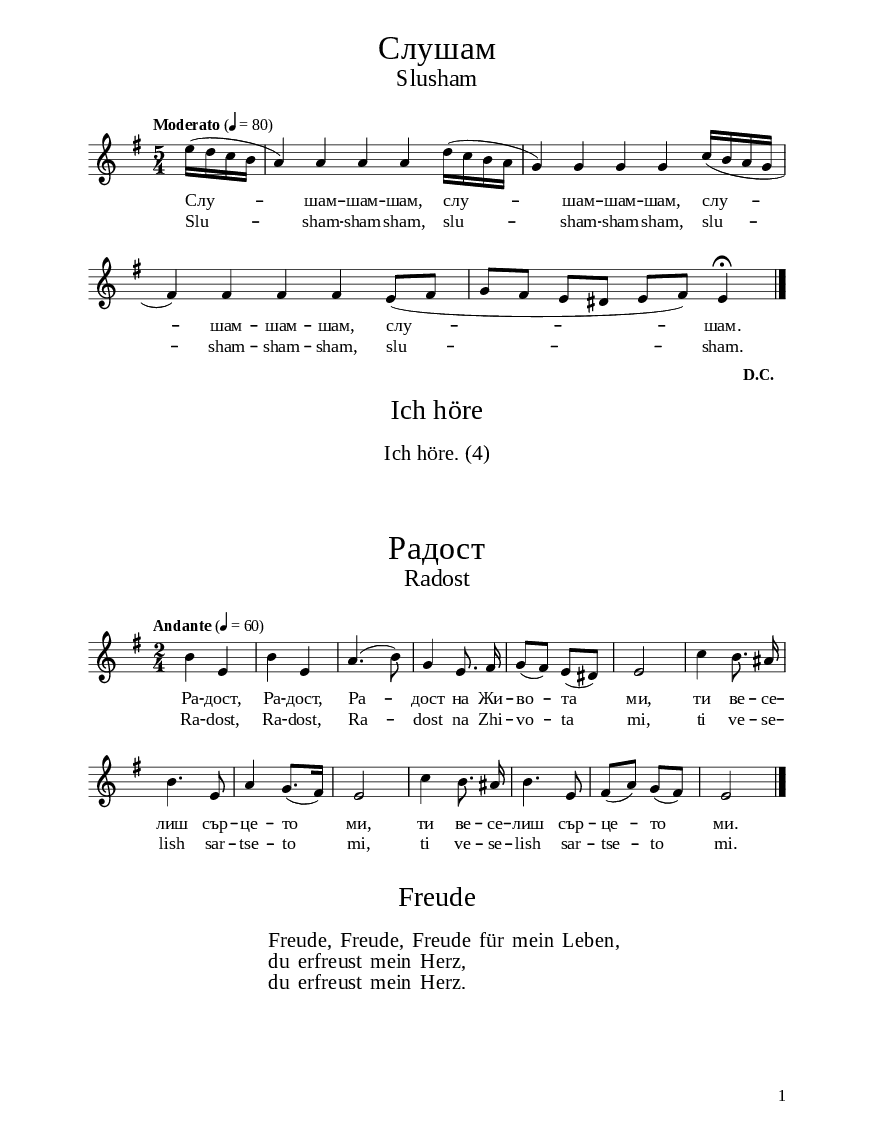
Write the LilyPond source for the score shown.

\version "2.24.0"

% include paper part and global functions
\include "include/globals.ily"

\bookpart {
  \include "include/bookpart-paper.ily"
  \score {
    \include "include/score-layout.ily"
    \new Voice \absolute {
      \clef treble
      \key g \major
      \time 5/4
      \tempoFunc "Moderato" 4 "80"
      \autoBeamOff
      \partial 4
      e''16 ( [  d''16  c''16  b'16 ] | % 2
      a'4 ) a'4 a'4 a'4  d''16 (
      [  c''16  b'16  a'16 ] | % 3
      g'4 ) g'4 g'4 g'4 c''16 ( [
      b'16 a'16 g'16 ] \break | % 4
      fis'4 ) fis'4 fis'4 fis'4 e'8
      ( [ fis'8 ] | % 5
      g'8 [ fis'8 ] e'8 [ dis'8 ] \stemUp
      e'8 [ fis'8 ])  e'4 ^\fermata  \bar "|."
    }

    \addlyrics {
      Слу --    шам -- шам --
      шам, слу --    шам --
      шам -- шам, слу --
      шам -- шам -- шам, слу --
      шам.}
      \addlyrics {
        Slu --    sham -- sham --
        sham, slu --    sham --
        sham -- sham, slu --
        sham -- sham -- sham, slu --
        sham.}


        \header {
          title = \titleFunc "Слушам" "Slusham"
        }

        \midi{}

      } % score

      \markup \dc-one "D.C."

      % include foreign translation(s) of the song
      \version "2.24.0"

\markup \fill-line { \fontsize #deTitleFontSize "Ich höre" }
\markup \null
\markup \null
\markup \fontsize #deCoupletFontSize {
  \hspace #28
  \override #`(baseline-skip . ,deCoupletBaselineSkip)

  \column {
    
     \line { " Ich höre. (4)" }



  }
}


      \markup \empty-three

      \include "include/bookpart-paper.ily"
      \score {
        \include "include/score-layout.ily"

        \new Voice \absolute {
          \clef treble
          \key g \major
          \time 2/4
          \tempoFunc "Andante" 4 "60"
          \autoBeamOff
          b'4 e'4 | % 2
          b'4 e'4 | % 3
          a'4. ( b'8 ) | % 4
          g'4  e'8. fis'16 | % 5
          g'8 ( [fis'8] ) e'8 ( [dis'8] ) | % 6
          e'2 | % 7
          c''4  b'8. ais'16 \break | % 8
          b'4. e'8 | % 9
          a'4  g'8. [( fis'16 )] |
          e'2 | % 11
          c''4  b'8. ais'16 | % 12
          b'4. e'8 | % 13
          fis'8 ([ a'8 ]) g'8 ( [fis'8] ) | % 14
          e'2 \bar "|."
        }

        \addlyrics {
          Ра -- дост,
          Ра -- дост, Ра -- дост на Жи -- во -- та ми, ти
          ве -- се -- лиш сър -- це -- то ми, ти ве -- се
          -- лиш сър -- це -- то ми.}
          \addlyrics {
            Ra -- dost,
            Ra -- dost, Ra -- dost na Zhi -- vo -- ta mi, ti
            ve -- se -- lish sar -- tse -- to mi, ti ve -- se
            -- lish sar -- tse -- to mi.}

            \header {
              title = \titleFunc "Радост" "Radost"
            }

            \midi{}

          } % score



          % include foreign translation(s) of the song
          \version "2.24.0"

\markup \fill-line { \fontsize #deTitleFontSize "Freude" }
\markup \null
\markup \null
\markup \fontsize #deCoupletFontSize {
  \hspace #16
  \override #`(baseline-skip . ,deCoupletBaselineSkip)

  \column {

    \line { " "Freude, Freude, Freude für mein Leben, }

    \line { " "du erfreust mein Herz, }

    \line { " "du erfreust mein Herz.}
  }
}


        } % bookpart
